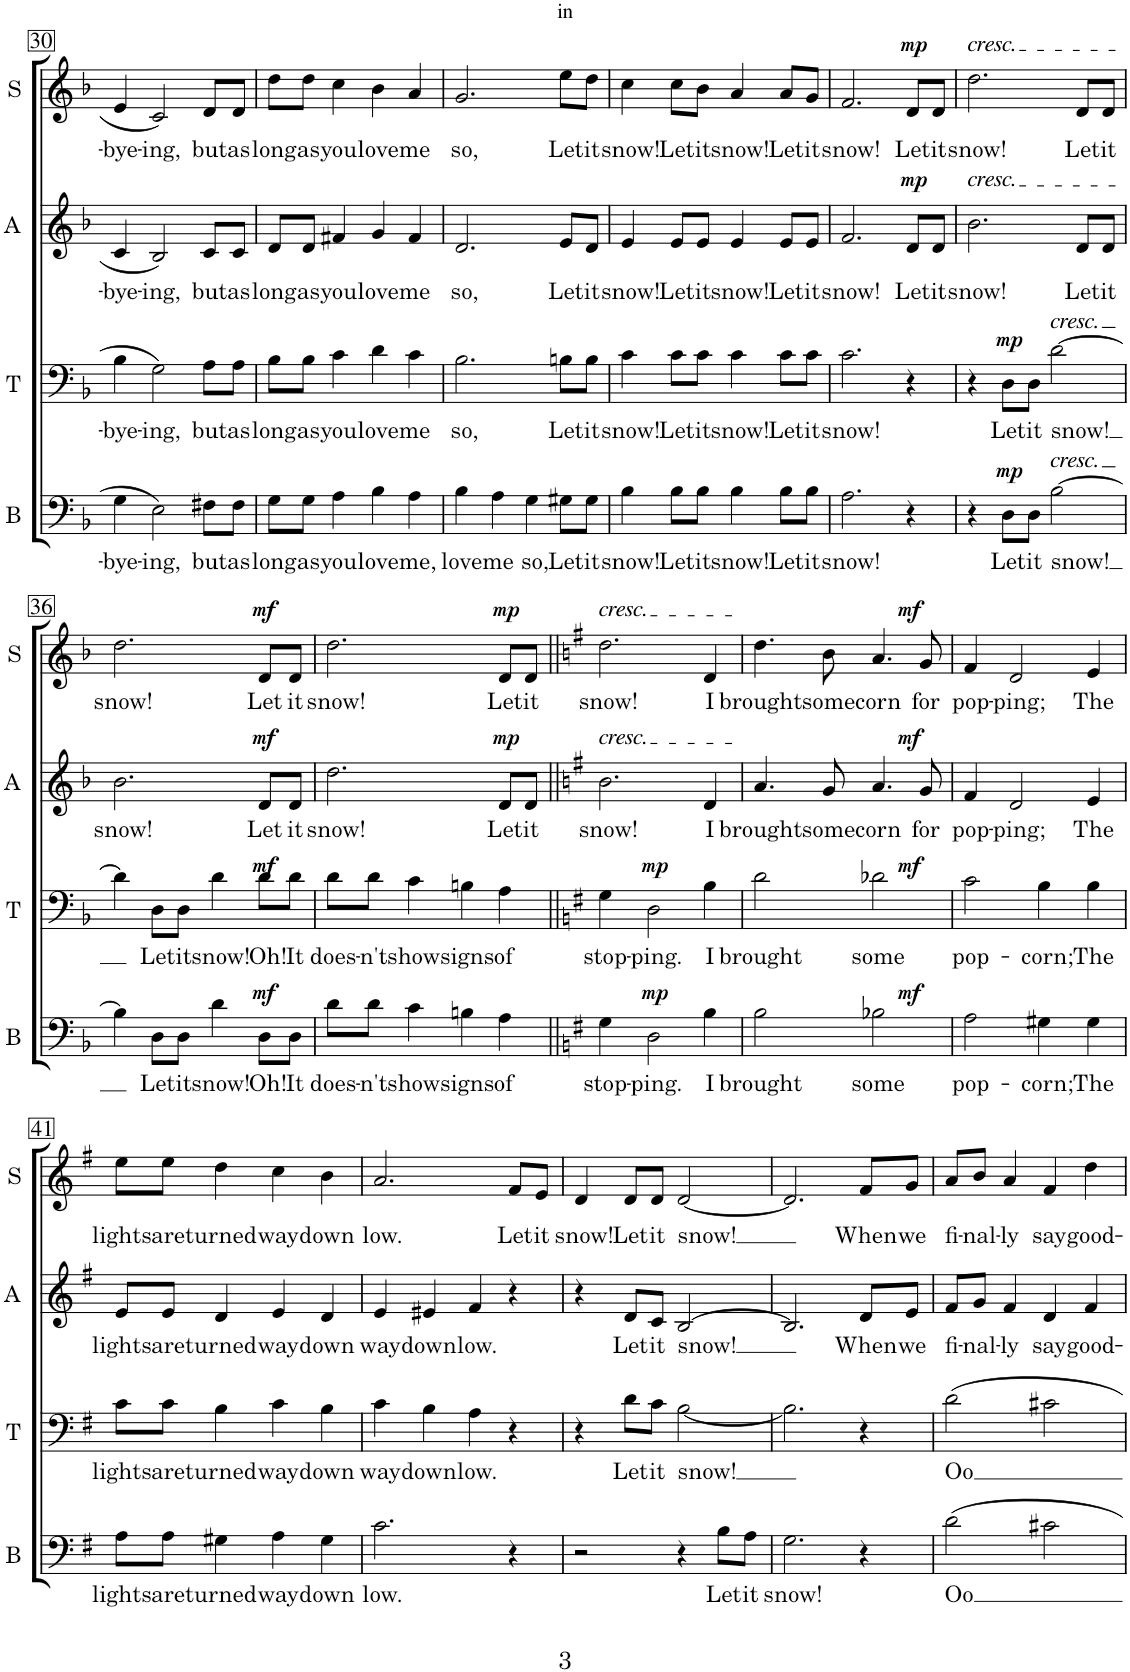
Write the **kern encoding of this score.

**kern	**text	**dynam	**kern	**text	**dynam	**kern	**text	**dynam	**kern	**text	**dynam
*part4	*part4	*part4	*part3	*part3	*part3	*part2	*part2	*part2	*part1	*part1	*part1
*staff4	*staff4	*staff4	*staff3	*staff3	*staff3	*staff2	*staff2	*staff2	*staff1	*staff1	*staff1
*I"Bass	*	*	*I"Tenor	*	*	*I"Alto	*	*	*I"Soprano	*	*
*I'B	*	*	*I'T	*	*	*I'A	*	*	*I'S	*	*
!!LO:PB:g=z
*clefF4	*	*	*clefF4	*	*	*clefG2	*	*	*clefG2	*	*
*k[b-]	*	*	*k[b-]	*	*	*k[b-]	*	*	*k[b-]	*	*
*M4/4	*	*	*M4/4	*	*	*M4/4	*	*	*M4/4	*	*
=30	=30	=30	=30	=30	=30	=30	=30	=30	=30	=30	=30
!	!LO:LY:b	!	!	!LO:LY:b	!	!	!LO:LY:b	!	!	!LO:LY:b	!
4G\	-bye-	.	4B-\	-bye-	.	4c/	-bye-	.	4e/	-bye-	.
!	!LO:LY:b	!	!	!LO:LY:b	!	!	!LO:LY:b	!	!	!LO:LY:b	!
2E\	ing,	.	2G\	ing,	.	2B-/	ing,	.	2c/	ing,	.
!	!LO:LY:b	!	!	!LO:LY:b	!	!	!LO:LY:b	!	!	!LO:LY:b	!
8F#X\L	but	.	8A\L	but	.	8c/L	but	.	8d/L	but	.
!	!LO:LY:b	!	!	!LO:LY:b	!	!	!LO:LY:b	!	!	!LO:LY:b	!
8F#\J	as	.	8A\J	as	.	8c/J	as	.	8d/J	as	.
=31	=31	=31	=31	=31	=31	=31	=31	=31	=31	=31	=31
!	!LO:LY:b	!	!	!LO:LY:b	!	!	!LO:LY:b	!	!	!LO:LY:b	!
8G\L	long	.	8B-\L	long	.	8d/L	long	.	8dd\L	long	.
!	!LO:LY:b	!	!	!LO:LY:b	!	!	!LO:LY:b	!	!	!LO:LY:b	!
8G\J	as	.	8B-\J	as	.	8d/J	as	.	8dd\J	as	.
!	!LO:LY:b	!	!	!LO:LY:b	!	!	!LO:LY:b	!	!	!LO:LY:b	!
4A\	you	.	4c\	you	.	4f#X/	you	.	4cc\	you	.
!	!LO:LY:b	!	!	!LO:LY:b	!	!	!LO:LY:b	!	!	!LO:LY:b	!
4B-\	love	.	4d\	love	.	4g/	love	.	4b-\	love	.
!	!LO:LY:b	!	!	!LO:LY:b	!	!	!LO:LY:b	!	!	!LO:LY:b	!
4A\	me,	.	4c\	me	.	4f#/	me	.	4a/	me	.
=32	=32	=32	=32	=32	=32	=32	=32	=32	=32	=32	=32
!	!LO:LY:b	!	!	!LO:LY:b	!	!	!LO:LY:b	!	!	!LO:LY:b	!
4B-\	love	.	2.B-\	so,	.	2.d/	so,	.	2.g/	so,	.
!	!LO:LY:b	!	!	!	!	!	!	!	!	!	!
4A\	me	.	.	.	.	.	.	.	.	.	.
!	!LO:LY:b	!	!	!	!	!	!	!	!	!	!
4G\	so,	.	.	.	.	.	.	.	.	.	.
!	!LO:LY:b	!	!	!LO:LY:b	!	!	!LO:LY:b	!	!	!LO:LY:b	!
8G#X\L	Let	.	8Bn\L	Let	.	8e/L	Let	.	8ee\L	Let	.
!	!LO:LY:b	!	!	!LO:LY:b	!	!	!LO:LY:b	!	!	!LO:LY:b	!
8G#\J	it	.	8B\J	it	.	8d/J	it	.	8dd\J	it	.
=33	=33	=33	=33	=33	=33	=33	=33	=33	=33	=33	=33
!	!LO:LY:b	!	!	!LO:LY:b	!	!	!LO:LY:b	!	!	!LO:LY:b	!
4B-\	snow!	.	4c\	snow!	.	4e/	snow!	.	4cc\	snow!	.
!	!LO:LY:b	!	!	!LO:LY:b	!	!	!LO:LY:b	!	!	!LO:LY:b	!
8B-\L	Let	.	8c\L	Let	.	8e/L	Let	.	8cc\L	Let	.
!	!LO:LY:b	!	!	!LO:LY:b	!	!	!LO:LY:b	!	!	!LO:LY:b	!
8B-\J	it	.	8c\J	it	.	8e/J	it	.	8b-\J	it	.
!	!LO:LY:b	!	!	!LO:LY:b	!	!	!LO:LY:b	!	!	!LO:LY:b	!
4B-\	snow!	.	4c\	snow!	.	4e/	snow!	.	4a/	snow!	.
!	!LO:LY:b	!	!	!LO:LY:b	!	!	!LO:LY:b	!	!	!LO:LY:b	!
8B-\L	Let	.	8c\L	Let	.	8e/L	Let	.	8a/L	Let	.
!	!LO:LY:b	!	!	!LO:LY:b	!	!	!LO:LY:b	!	!	!LO:LY:b	!
8B-\J	it	.	8c\J	it	.	8e/J	it	.	8g/J	it	.
=34	=34	=34	=34	=34	=34	=34	=34	=34	=34	=34	=34
!	!LO:LY:b	!	!	!LO:LY:b	!	!	!LO:LY:b	!	!	!LO:LY:b	!
2.A\	snow!	.	2.c\	snow!	.	2.f/	snow!	.	2.f/	snow!	.
!	!	!	!	!	!	!	!LO:LY:b	!LO:DY:a	!	!LO:LY:b	!LO:DY:a
4r	.	.	4r	.	.	8d/L	Let	mp	8d/L	Let	mp
!	!	!	!	!	!	!	!LO:LY:b	!	!	!LO:LY:b	!
.	.	.	.	.	.	8d/J	it	.	8d/J	it	.
=35	=35	=35	=35	=35	=35	=35	=35	=35	=35	=35	=35
!	!	!	!	!	!	!	!	!	!LO:TX:a:i:t=cresc.	!	!
!	!	!	!	!	!	!LO:TX:a:i:t=cresc.	!	!	!	!	!
!	!	!	!	!	!	!	!LO:LY:b	!	!	!LO:LY:b	!
4r	.	.	4r	.	.	2.b-\	snow!	.	2.dd\	snow!	.
!	!LO:LY:b	!LO:DY:a	!	!LO:LY:b	!LO:DY:a	!	!	!	!	!	!
8D\L	Let	mp	8D\L	Let	mp	.	.	.	.	.	.
!	!LO:LY:b	!	!	!LO:LY:b	!	!	!	!	!	!	!
8D\J	it	.	8D\J	it	.	.	.	.	.	.	.
!	!	!	!LO:TX:a:i:t=cresc.	!	!	!	!	!	!	!	!
!LO:TX:a:i:t=cresc.	!	!	!	!	!	!	!	!	!	!	!
!	!LO:LY:b	!	!	!LO:LY:b	!	!	!	!	!	!	!
[2B-\	snow!	.	[2d\	snow!	.	.	.	.	.	.	.
!	!	!	!	!	!	!	!LO:LY:b	!	!	!LO:LY:b	!
.	.	.	.	.	.	8d/L	Let	.	8d/L	Let	.
!	!	!	!	!	!	!	!LO:LY:b	!	!	!LO:LY:b	!
.	.	.	.	.	.	8d/J	it	.	8d/J	it	.
!!LO:LB:g=z
=36	=36	=36	=36	=36	=36	=36	=36	=36	=36	=36	=36
!	!	!	!	!	!	!	!LO:LY:b	!	!	!LO:LY:b	!
4B-\]	.	.	4d\]	.	.	2.b-\	snow!	.	2.dd\	snow!	.
!	!LO:LY:b	!	!	!LO:LY:b	!	!	!	!	!	!	!
8D\L	Let	.	8D\L	Let	.	.	.	.	.	.	.
!	!LO:LY:b	!	!	!LO:LY:b	!	!	!	!	!	!	!
8D\J	it	.	8D\J	it	.	.	.	.	.	.	.
!	!LO:LY:b	!	!	!LO:LY:b	!	!	!	!	!	!	!
4d\	snow!	.	4d\	snow!	.	.	.	.	.	.	.
!	!LO:LY:b	!LO:DY:a	!	!LO:LY:b	!LO:DY:a	!	!LO:LY:b	!LO:DY:a	!	!LO:LY:b	!LO:DY:a
8D\L	Oh!	mf	8d\L	Oh!	mf	8d/L	Let	mf	8d/L	Let	mf
!	!LO:LY:b	!	!	!LO:LY:b	!	!	!LO:LY:b	!	!	!LO:LY:b	!
8D\J	It	.	8d\J	It	.	8d/J	it	.	8d/J	it	.
=37	=37	=37	=37	=37	=37	=37	=37	=37	=37	=37	=37
!	!LO:LY:b	!	!	!LO:LY:b	!	!	!LO:LY:b	!	!	!LO:LY:b	!
8d\L	does-	.	8d\L	does-	.	2.dd\	snow!	.	2.dd\	snow!	.
!	!LO:LY:b	!	!	!LO:LY:b	!	!	!	!	!	!	!
8d\J	-n't	.	8d\J	-n't	.	.	.	.	.	.	.
!	!LO:LY:b	!	!	!LO:LY:b	!	!	!	!	!	!	!
4c\	show	.	4c\	show	.	.	.	.	.	.	.
!	!LO:LY:b	!	!	!LO:LY:b	!	!	!	!	!	!	!
4Bn\	signs	.	4Bn\	signs	.	.	.	.	.	.	.
!	!LO:LY:b	!	!	!LO:LY:b	!	!	!LO:LY:b	!LO:DY:a	!	!LO:LY:b	!LO:DY:a
4A\	of	.	4A\	of	.	8d/L	Let	mp	8d/L	Let	mp
!	!	!	!	!	!	!	!LO:LY:b	!	!	!LO:LY:b	!
.	.	.	.	.	.	8d/J	it	.	8d/J	it	.
=38||	=38||	=38||	=38||	=38||	=38||	=38||	=38||	=38||	=38||	=38||	=38||
*k[f#]	*	*	*k[f#]	*	*	*k[f#]	*	*	*k[f#]	*	*
!	!	!	!	!	!	!	!	!	!LO:TX:a:i:t=cresc.	!	!
!	!	!	!	!	!	!LO:TX:a:i:t=cresc.	!	!	!	!	!
!	!LO:LY:b	!	!	!LO:LY:b	!	!	!LO:LY:b	!	!	!LO:LY:b	!
4G\	stop-	.	4G\	stop-	.	2.b\	snow!	.	2.dd\	snow!	.
!	!LO:LY:b	!LO:DY:a	!	!LO:LY:b	!LO:DY:a	!	!	!	!	!	!
2D\	-ping.	mp	2D\	-ping.	mp	.	.	.	.	.	.
!	!LO:LY:b	!	!	!LO:LY:b	!	!	!LO:LY:b	!	!	!LO:LY:b	!
4B\	I	.	4B\	I	.	4d/	I	.	4d/	I	.
=39	=39	=39	=39	=39	=39	=39	=39	=39	=39	=39	=39
!	!LO:LY:b	!	!	!LO:LY:b	!	!	!LO:LY:b	!	!	!LO:LY:b	!
*^	*	*	*^	*	*	*^	*	*	*^	*	*
2B\	2.ryy	brought	.	2d\	2.ryy	brought	.	4.a/	2.ryy	brought	.	4.dd\	2.ryy	brought	.
!	!	!	!	!	!	!	!	!	!	!LO:LY:b	!	!	!	!LO:LY:b	!
.	.	.	.	.	.	.	.	8g/	.	some	.	8b\	.	some	.
!	!	!LO:LY:b	!	!	!	!LO:LY:b	!	!	!	!LO:LY:b	!	!	!	!LO:LY:b	!
2B-X\	.	some	.	2d-X\	.	some	.	4.a/	.	corn	.	4.a/	.	corn	.
!	!	!	!LO:DY:a	!	!	!	!LO:DY:a	!	!	!	!LO:DY:a	!	!	!	!LO:DY:a
.	4ryy	.	mf	.	4ryy	.	mf	.	4ryy	.	mf	.	4ryy	.	mf
!	!	!	!	!	!	!	!	!	!	!LO:LY:b	!	!	!	!LO:LY:b	!
.	.	.	.	.	.	.	.	8g/	.	for	.	8g/	.	for	.
=40	=40	=40	=40	=40	=40	=40	=40	=40	=40	=40	=40	=40	=40	=40	=40
!	!	!LO:LY:b	!	!	!	!LO:LY:b	!	!	!	!LO:LY:b	!	!	!	!LO:LY:b	!
*v	*v	*	*	*	*	*	*	*v	*v	*	*	*v	*v	*	*
*	*	*	*v	*v	*	*	*	*	*	*	*	*
2A\	pop-	.	2c\	pop-	.	4f#/	pop-	.	4f#/	pop-	.
!	!	!	!	!	!	!	!LO:LY:b	!	!	!LO:LY:b	!
.	.	.	.	.	.	2d/	-ping;	.	2d/	-ping;	.
!	!LO:LY:b	!	!	!LO:LY:b	!	!	!	!	!	!	!
4G#X\	-corn;	.	4B\	-corn;	.	.	.	.	.	.	.
!	!LO:LY:b	!	!	!LO:LY:b	!	!	!LO:LY:b	!	!	!LO:LY:b	!
4G#\	The	.	4B\	The	.	4e/	The	.	4e/	The	.
!!LO:LB:g=z
=41	=41	=41	=41	=41	=41	=41	=41	=41	=41	=41	=41
!	!LO:LY:b	!	!	!LO:LY:b	!	!	!LO:LY:b	!	!	!LO:LY:b	!
8A\L	lights	.	8c\L	lights	.	8e/L	lights	.	8ee\L	lights	.
!	!LO:LY:b	!	!	!LO:LY:b	!	!	!LO:LY:b	!	!	!LO:LY:b	!
8A\J	are	.	8c\J	are	.	8e/J	are	.	8ee\J	are	.
!	!LO:LY:b	!	!	!LO:LY:b	!	!	!LO:LY:b	!	!	!LO:LY:b	!
4G#X\	turned	.	4B\	turned	.	4d/	turned	.	4dd\	turned	.
!	!LO:LY:b	!	!	!LO:LY:b	!	!	!LO:LY:b	!	!	!LO:LY:b	!
4A\	way	.	4c\	way	.	4e/	way	.	4cc\	way	.
!	!LO:LY:b	!	!	!LO:LY:b	!	!	!LO:LY:b	!	!	!LO:LY:b	!
4G#\	down	.	4B\	down	.	4d/	down	.	4b\	down	.
=42	=42	=42	=42	=42	=42	=42	=42	=42	=42	=42	=42
!	!LO:LY:b	!	!	!LO:LY:b	!	!	!LO:LY:b	!	!	!LO:LY:b	!
2.c\	low.	.	4c\	way	.	4e/	way	.	2.a/	low.	.
!	!	!	!	!LO:LY:b	!	!	!LO:LY:b	!	!	!	!
.	.	.	4B\	down	.	4e#X/	down	.	.	.	.
!	!	!	!	!LO:LY:b	!	!	!LO:LY:b	!	!	!	!
.	.	.	4A\	low.	.	4f#/	low.	.	.	.	.
!	!	!	!	!	!	!	!	!	!	!LO:LY:b	!
4r	.	.	4r	.	.	4r	.	.	8f#/L	Let	.
!	!	!	!	!	!	!	!	!	!	!LO:LY:b	!
.	.	.	.	.	.	.	.	.	8e/J	it	.
=43	=43	=43	=43	=43	=43	=43	=43	=43	=43	=43	=43
!	!	!	!	!	!	!	!	!	!	!LO:LY:b	!
2r	.	.	4r	.	.	4r	.	.	4d/	snow!	.
!	!	!	!	!LO:LY:b	!	!	!LO:LY:b	!	!	!LO:LY:b	!
.	.	.	8d\L	Let	.	8d/L	Let	.	8d/L	Let	.
!	!	!	!	!LO:LY:b	!	!	!LO:LY:b	!	!	!LO:LY:b	!
.	.	.	8c\J	it	.	8c/J	it	.	8d/J	it	.
!	!	!	!	!LO:LY:b	!	!	!LO:LY:b	!	!	!LO:LY:b	!
4r	.	.	[<2B\	snow!	.	[>2B/	snow!	.	[<2d/	snow!	.
!	!LO:LY:b	!	!	!	!	!	!	!	!	!	!
8B\L	Let	.	.	.	.	.	.	.	.	.	.
!	!LO:LY:b	!	!	!	!	!	!	!	!	!	!
8A\J	it	.	.	.	.	.	.	.	.	.	.
=44	=44	=44	=44	=44	=44	=44	=44	=44	=44	=44	=44
!	!LO:LY:b	!	!	!	!	!	!	!	!	!	!
2.G\	snow!	.	2.B\]	.	.	2.B/]	.	.	2.d/]	.	.
!	!	!	!	!	!	!	!LO:LY:b	!	!	!LO:LY:b	!
4r	.	.	4r	.	.	8d/L	When	.	8f#/L	When	.
!	!	!	!	!	!	!	!LO:LY:b	!	!	!LO:LY:b	!
.	.	.	.	.	.	8e/J	we	.	8g/J	we	.
=45	=45	=45	=45	=45	=45	=45	=45	=45	=45	=45	=45
!	!LO:LY:b	!	!	!LO:LY:b	!	!	!LO:LY:b	!	!	!LO:LY:b	!
2d\	Oo	.	2d\	Oo	.	8f#/L	fi-	.	8a/L	fi-	.
!	!	!	!	!	!	!	!LO:LY:b	!	!	!LO:LY:b	!
.	.	.	.	.	.	8g/J	-nal-	.	8b/J	-nal-	.
!	!	!	!	!	!	!	!LO:LY:b	!	!	!LO:LY:b	!
.	.	.	.	.	.	4f#/	-ly	.	4a/	-ly	.
!	!	!	!	!	!	!	!LO:LY:b	!	!	!LO:LY:b	!
2c#X\	.	.	2c#X\	.	.	4d/	say	.	4f#/	say	.
!	!	!	!	!	!	!	!LO:LY:b	!	!	!LO:LY:b	!
.	.	.	.	.	.	4f#/	good-	.	4dd\	good-	.
=	=	=	=	=	=	=	=	=	=	=	=
*-	*-	*-	*-	*-	*-	*-	*-	*-	*-	*-	*-
